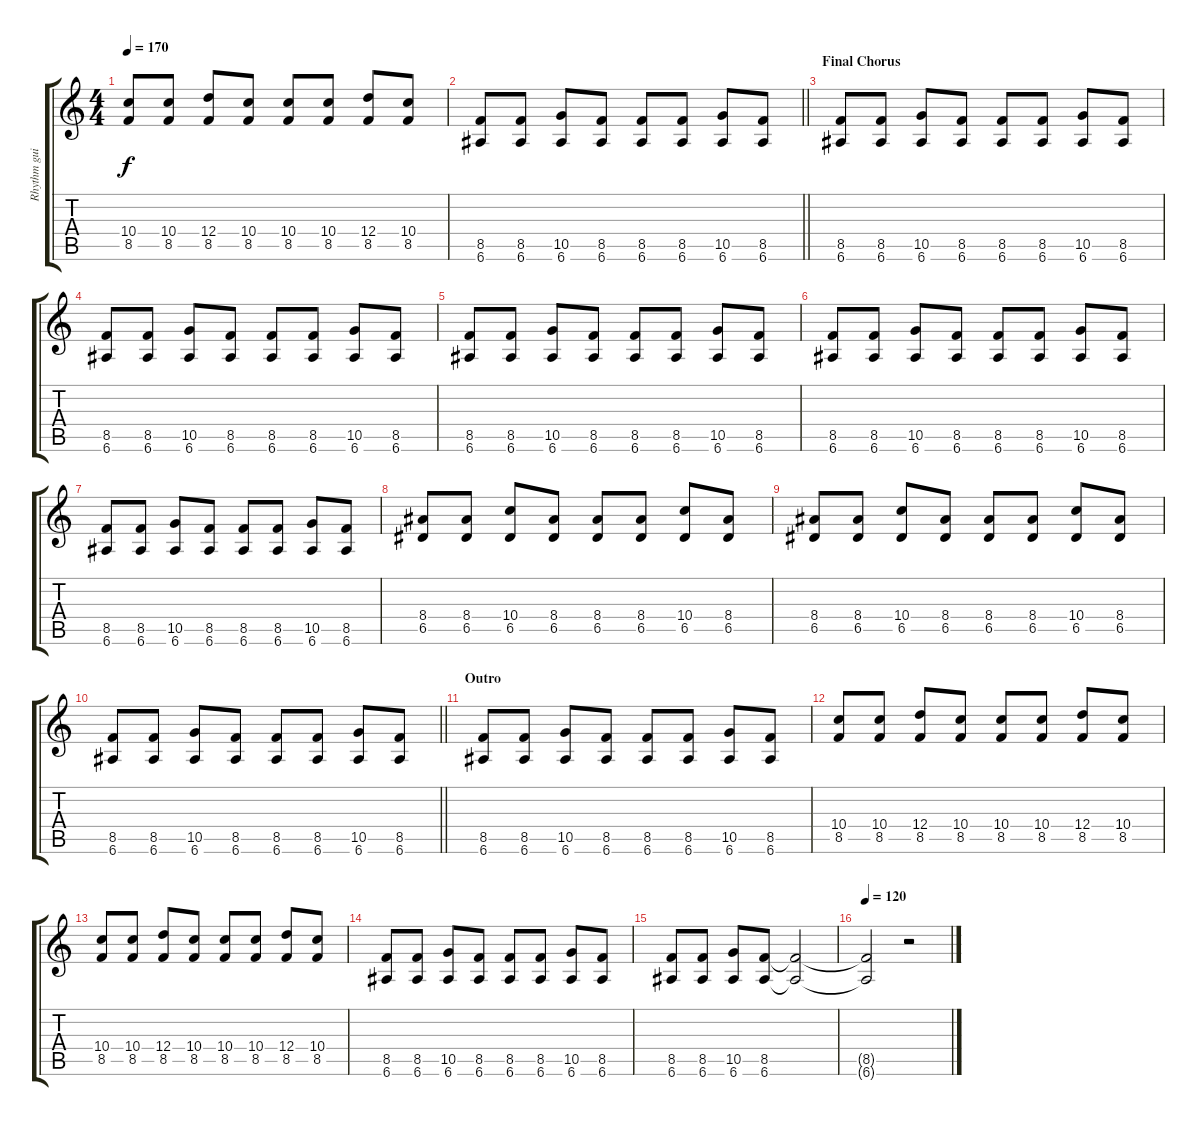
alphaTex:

\track ("Rhythm guitar" "Rhythm gui") {instrument electricguitarmuted}
\staff {score tabs}
\tuning (E4 B3 G3 D3 A2 E2) {hide}
\ts (4 4)
\tempo 170
\clef g2
\ks c
(10.4 8.5).8{dy f} (10.4 8.5).8 (12.4 8.5).8 (10.4 8.5).8 (10.4 8.5).8 (10.4 8.5).8 (12.4 8.5).8 (10.4 8.5).8 |
\barLineRight lightlight
(8.5 6.6).8 (8.5 6.6).8 (10.5 6.6).8 (8.5 6.6).8 (8.5 6.6).8 (8.5 6.6).8 (10.5 6.6).8 (8.5 6.6).8 |
\section ("" "Final Chorus")
(8.5 6.6).8 (8.5 6.6).8 (10.5 6.6).8 (8.5 6.6).8 (8.5 6.6).8 (8.5 6.6).8 (10.5 6.6).8 (8.5 6.6).8 |
(8.5 6.6).8 (8.5 6.6).8 (10.5 6.6).8 (8.5 6.6).8 (8.5 6.6).8 (8.5 6.6).8 (10.5 6.6).8 (8.5 6.6).8 |
(8.5 6.6).8 (8.5 6.6).8 (10.5 6.6).8 (8.5 6.6).8 (8.5 6.6).8 (8.5 6.6).8 (10.5 6.6).8 (8.5 6.6).8 |
(8.5 6.6).8 (8.5 6.6).8 (10.5 6.6).8 (8.5 6.6).8 (8.5 6.6).8 (8.5 6.6).8 (10.5 6.6).8 (8.5 6.6).8 |
(8.5 6.6).8 (8.5 6.6).8 (10.5 6.6).8 (8.5 6.6).8 (8.5 6.6).8 (8.5 6.6).8 (10.5 6.6).8 (8.5 6.6).8 |
(8.4 6.5).8 (8.4 6.5).8 (10.4 6.5).8 (8.4 6.5).8 (8.4 6.5).8 (8.4 6.5).8 (10.4 6.5).8 (8.4 6.5).8 |
(8.4 6.5).8 (8.4 6.5).8 (10.4 6.5).8 (8.4 6.5).8 (8.4 6.5).8 (8.4 6.5).8 (10.4 6.5).8 (8.4 6.5).8 |
\barLineRight lightlight
(8.5 6.6).8 (8.5 6.6).8 (10.5 6.6).8 (8.5 6.6).8 (8.5 6.6).8 (8.5 6.6).8 (10.5 6.6).8 (8.5 6.6).8 |
\section ("" "Outro")
(8.5 6.6).8 (8.5 6.6).8 (10.5 6.6).8 (8.5 6.6).8 (8.5 6.6).8 (8.5 6.6).8 (10.5 6.6).8 (8.5 6.6).8 |
(10.4 8.5).8 (10.4 8.5).8 (12.4 8.5).8 (10.4 8.5).8 (10.4 8.5).8 (10.4 8.5).8 (12.4 8.5).8 (10.4 8.5).8 |
(10.4 8.5).8 (10.4 8.5).8 (12.4 8.5).8 (10.4 8.5).8 (10.4 8.5).8 (10.4 8.5).8 (12.4 8.5).8 (10.4 8.5).8 |
(8.5 6.6).8 (8.5 6.6).8 (10.5 6.6).8 (8.5 6.6).8 (8.5 6.6).8 (8.5 6.6).8 (10.5 6.6).8 (8.5 6.6).8 |
(8.5 6.6).8 (8.5 6.6).8 (10.5 6.6).8 (8.5 6.6).8 (8.5{t} 6.6{t}).2 |
\tempo 120
(8.5{t} 6.6{t}).2 r.2
